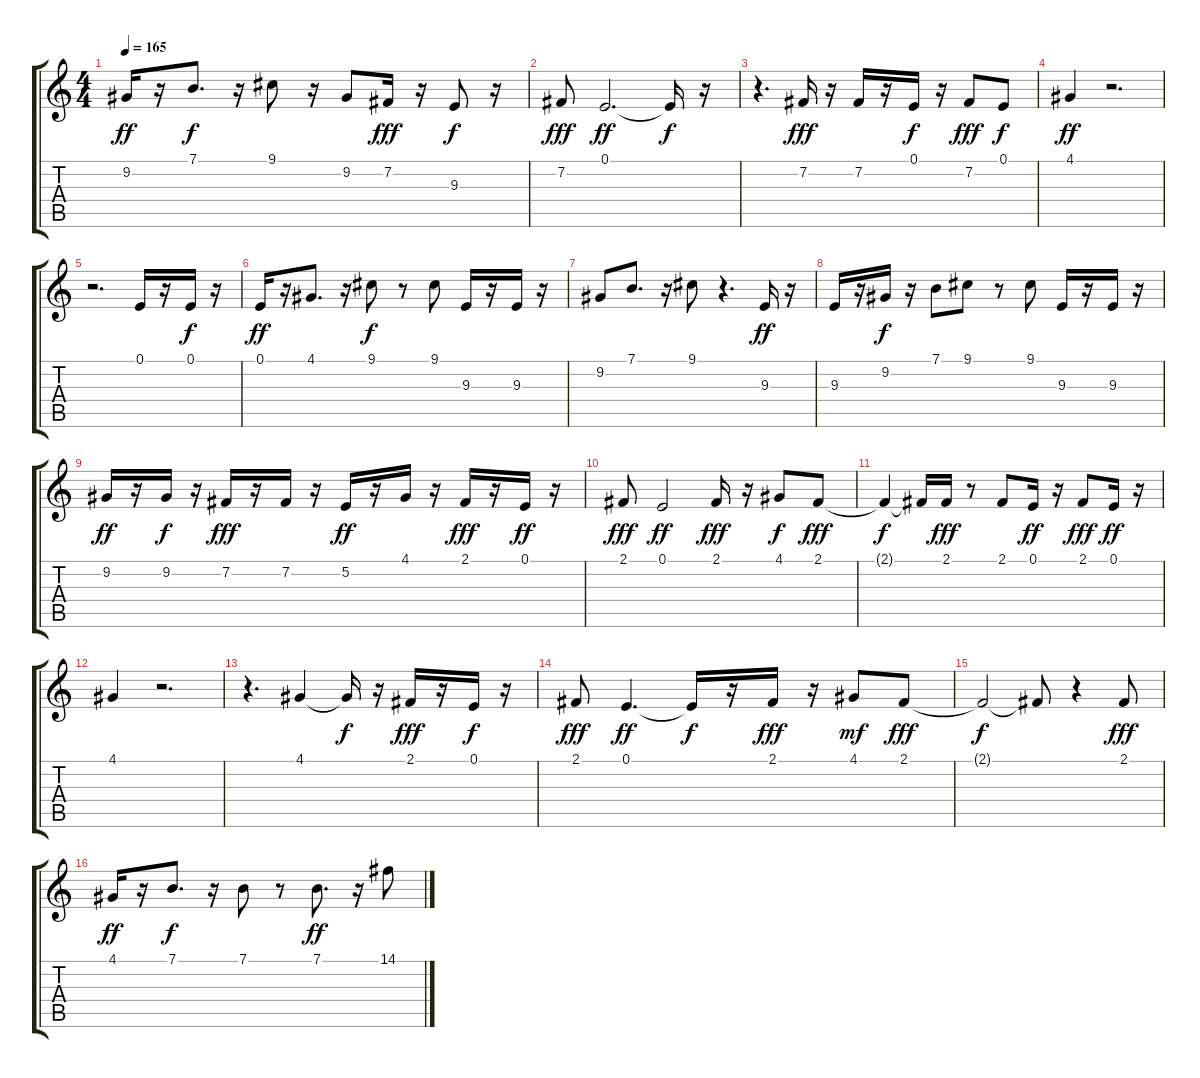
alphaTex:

\track "" {instrument lead3calliope}
\staff {score tabs}
\tuning (E4 B3 G3 D3 A2 E2) {hide}
\ts (4 4)
\tempo 165
\clef g2
\ks c
9.2.16{dy ff} r.16 7.1.8{d dy f} r.16 9.1.8 r.16 9.2.8 7.2.16{dy fff} r.16 9.3.8{dy f} r.16 |
7.2.8{dy fff} 0.1.2{d dy ff} 0.1{t}.16{dy f} r.16 |
r.4{d} 7.2.16{dy fff} r.16 7.2.16 r.16 0.1.16{dy f} r.16 7.2.8{dy fff} 0.1.8{dy f} |
4.1.4{dy ff} r.2{d} |
r.2{d} 0.1.16 r.16 0.1.16{dy f} r.16 |
0.1.16{dy ff} r.16 4.1.8{d} r.16 9.1.8{dy f} r.8 9.1.8 9.3.16 r.16 9.3.16 r.16 |
9.2.8 7.1.8{d} r.16 9.1.8 r.4{d} 9.3.16{dy ff} r.16 |
9.3.16 r.16 9.2.16{dy f} r.16 7.1.8 9.1.8 r.8 9.1.8 9.3.16 r.16 9.3.16 r.16 |
9.2.16{dy ff} r.16 9.2.16{dy f} r.16 7.2.16{dy fff} r.16 7.2.16 r.16 5.2.16{dy ff} r.16 4.1.16 r.16 2.1.16{dy fff} r.16 0.1.16{dy ff} r.16 |
2.1.8{dy fff} 0.1.2{dy ff} 2.1.16{dy fff} r.16 4.1.8{dy f} 2.1.8{dy fff} |
2.1{t}.4{dy f} 2.1{t}.16 2.1.16{dy fff} r.8 2.1.8 0.1.16{dy ff} r.16 2.1.8{dy fff} 0.1.16{dy ff} r.16 |
4.1.4 r.2{d} |
r.4{d} 4.1.4 4.1{t}.16{dy f} r.16 2.1.16{dy fff} r.16 0.1.16{dy f} r.16 |
2.1.8{dy fff} 0.1.4{d dy ff} 0.1{t}.16{dy f} r.16 2.1.16{dy fff} r.16 4.1.8{dy mf} 2.1.8{dy fff} |
2.1{t}.2{dy f} 2.1{t}.8 r.4 2.1.8{dy fff} |
4.1.16{dy ff} r.16 7.1.8{d dy f} r.16 7.1.8 r.8 7.1.8{d dy ff} r.16 14.1.8
